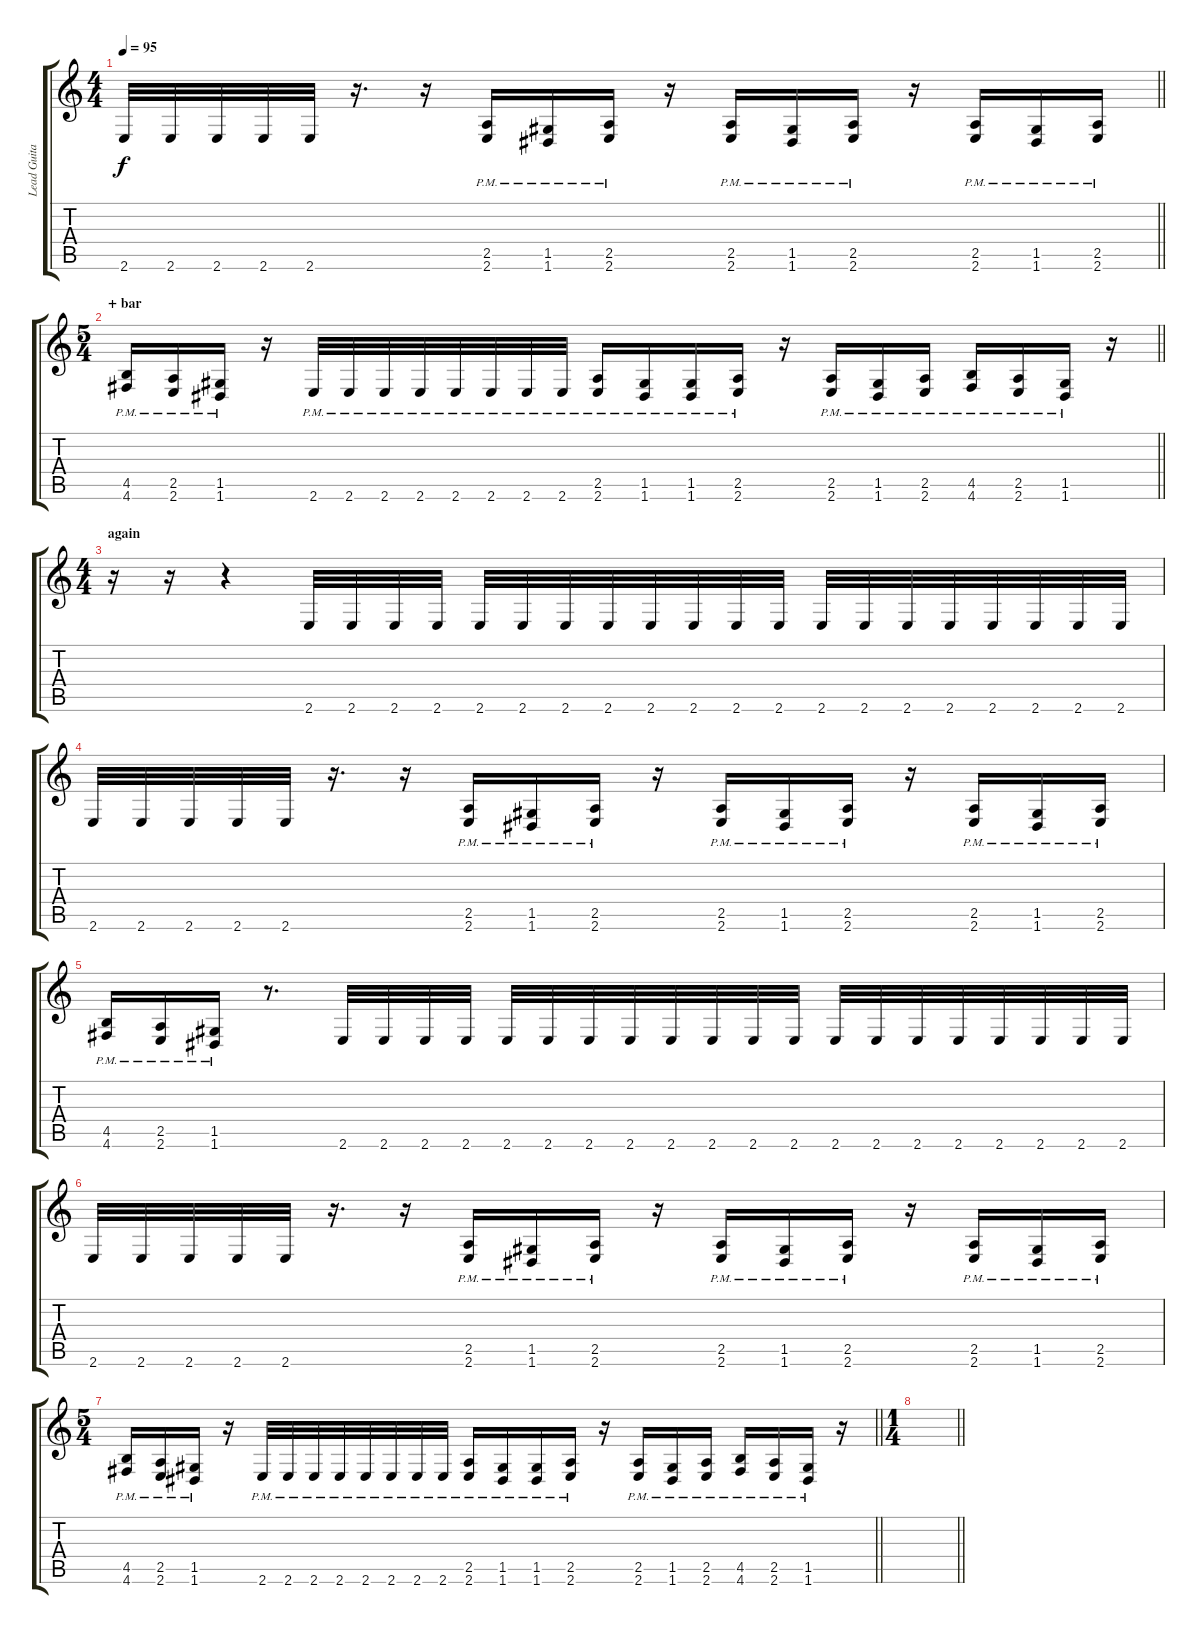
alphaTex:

\track ("Lead Guitar - Christian Andreu" "Lead Guita") {instrument overdrivenguitar}
\staff {score tabs}
\tuning (D4 A3 F3 C3 G2 D2) {hide}
\ts (4 4)
\tempo 95
\clef g2
\barLineRight lightlight
\ks c
2.6.32{dy f} 2.6.32 2.6.32 2.6.32 2.6.32 r.16{d} r.16 (2.5{pm} 2.6{pm}).16 (1.5{pm} 1.6{pm}).16 (2.5{pm} 2.6{pm}).16 r.16 (2.5{pm} 2.6{pm}).16 (1.5{pm} 1.6{pm}).16 (2.5{pm} 2.6{pm}).16 r.16 (2.5{pm} 2.6{pm}).16 (1.5{pm} 1.6{pm}).16 (2.5{pm} 2.6{pm}).16 |
\ts (5 4)
\section ("" "+ bar")
\barLineRight lightlight
(4.5{pm} 4.6{pm}).16 (2.5{pm} 2.6{pm}).16 (1.5{pm} 1.6{pm}).16 r.16 2.6{pm}.32 2.6{pm}.32 2.6{pm}.32 2.6{pm}.32 2.6{pm}.32 2.6{pm}.32 2.6{pm}.32 2.6{pm}.32 (2.5{pm} 2.6{pm}).16 (1.5{pm} 1.6{pm}).16 (1.5{pm} 1.6).16 (2.5{pm} 2.6{pm}).16 r.16 (2.5{pm} 2.6{pm}).16 (1.5{pm} 1.6{pm}).16 (2.5{pm} 2.6{pm}).16 (4.5{pm} 4.6{pm}).16 (2.5{pm} 2.6{pm}).16 (1.5{pm} 1.6{pm}).16 r.16 |
\ts (4 4)
\section ("" "again")
r.16 r.16 r.4 2.6.32 2.6.32 2.6.32 2.6.32 2.6.32 2.6.32 2.6.32 2.6.32 2.6.32 2.6.32 2.6.32 2.6.32 2.6.32 2.6.32 2.6.32 2.6.32 2.6.32 2.6.32 2.6.32 2.6.32 |
2.6.32 2.6.32 2.6.32 2.6.32 2.6.32 r.16{d} r.16 (2.5{pm} 2.6{pm}).16 (1.5{pm} 1.6{pm}).16 (2.5{pm} 2.6{pm}).16 r.16 (2.5{pm} 2.6{pm}).16 (1.5{pm} 1.6{pm}).16 (2.5{pm} 2.6{pm}).16 r.16 (2.5{pm} 2.6{pm}).16 (1.5{pm} 1.6{pm}).16 (2.5{pm} 2.6{pm}).16 |
(4.5{pm} 4.6{pm}).16 (2.5{pm} 2.6{pm}).16 (1.5{pm} 1.6{pm}).16 r.8{d} 2.6.32 2.6.32 2.6.32 2.6.32 2.6.32 2.6.32 2.6.32 2.6.32 2.6.32 2.6.32 2.6.32 2.6.32 2.6.32 2.6.32 2.6.32 2.6.32 2.6.32 2.6.32 2.6.32 2.6.32 |
2.6.32 2.6.32 2.6.32 2.6.32 2.6.32 r.16{d} r.16 (2.5{pm} 2.6{pm}).16 (1.5{pm} 1.6{pm}).16 (2.5{pm} 2.6{pm}).16 r.16 (2.5{pm} 2.6{pm}).16 (1.5{pm} 1.6{pm}).16 (2.5{pm} 2.6{pm}).16 r.16 (2.5{pm} 2.6{pm}).16 (1.5{pm} 1.6{pm}).16 (2.5{pm} 2.6{pm}).16 |
\ts (5 4)
\barLineRight lightlight
(4.5{pm} 4.6{pm}).16 (2.5{pm} 2.6{pm}).16 (1.5{pm} 1.6{pm}).16 r.16 2.6{pm}.32 2.6{pm}.32 2.6{pm}.32 2.6{pm}.32 2.6{pm}.32 2.6{pm}.32 2.6{pm}.32 2.6{pm}.32 (2.5{pm} 2.6{pm}).16 (1.5{pm} 1.6{pm}).16 (1.5{pm} 1.6).16 (2.5{pm} 2.6{pm}).16 r.16 (2.5{pm} 2.6{pm}).16 (1.5{pm} 1.6{pm}).16 (2.5{pm} 2.6{pm}).16 (4.5{pm} 4.6{pm}).16 (2.5{pm} 2.6{pm}).16 (1.5{pm} 1.6{pm}).16 r.16 |
\ts (1 4)
\barLineRight lightlight
